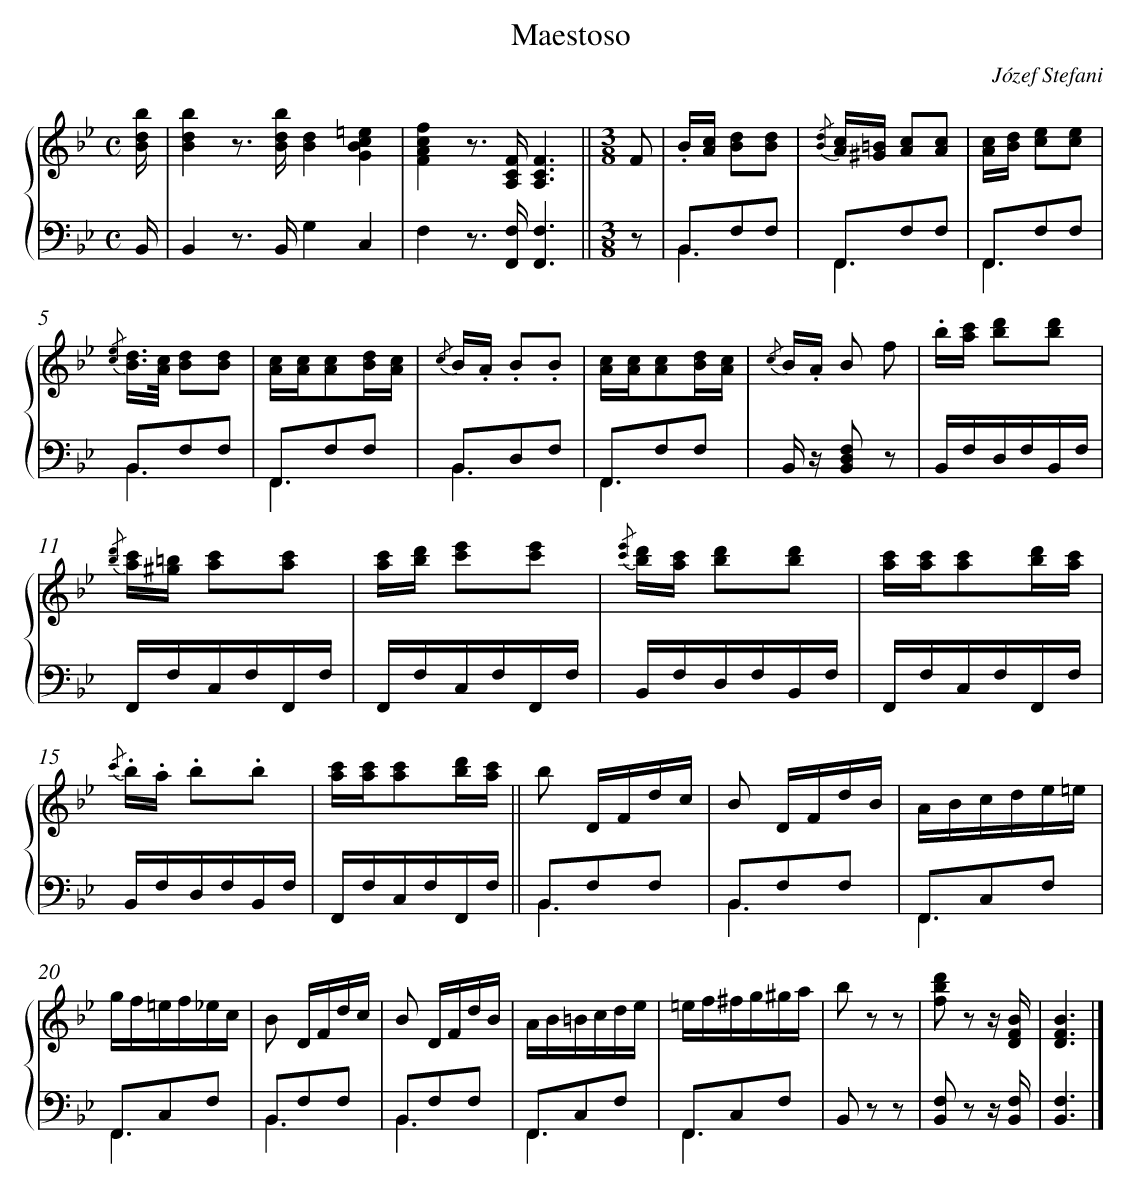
X:1
T: Maestoso
C: Józef Stefani
L: 1/16
M: C
%%staves {1 2}
V: 1 clef=treble
V: 2 clef=bass
K: Bb
[V:1] [bdB] [I:setbarnb 1]|
[V:2] B,, |
[V:1] [b4d4B4]z2> [b2d2B2][d4B4][=e4c4B4G4] |
[V:2] B,,4z2> B,,2G,4C,4 |
[V:1] [f4c4A4F4]z2> [F2C2A,2][F6C6A,6] ||
[V:2] F,4z2> [F,2F,,2][F,6F,,6] ||
[V:1] [M:3/8]F2 |
[V:2] [M:3/8]z2 |
[V:1] .B[cA] [d2B2][d2B2] |
[V:2] B,,2F,2F,2 & B,,6 |
[V:1] {/[dB]} [cA][=B^G] [c2A2][c2A2] |
[V:2] F,,2F,2F,2 & F,,6 |
[V:1] [cA][dB] [e2c2][e2c2] |
[V:2] F,,2F,2F,2 & F,,6 |
[V:1] {/[ec]} [dB]>[cA] [d2B2][d2B2] |
[V:2] B,,2F,2F,2 & B,,6 |
[V:1] [cA][cA][c2A2][dB][cA] |
[V:2] F,,2F,2F,2 & F,,6 |
[V:1] {/c} B.A .B2.B2 |
[V:2] B,,2D,2F,2 & B,,6 |
[V:1] [cA][cA][c2A2][dB][cA] |
[V:2] F,,2F,2F,2 & F,,6 |
[V:1] {/c} B.A B2 f2 |
[V:2] B,, z [F,2D,2B,,2] z2 |
[V:1] .b[c'a] [d'2b2][d'2b2] |
[V:2] B,,F,D,F,B,,F, |
[V:1] {/[d'b]} [c'a][=b^g] [c'2a2][c'2a2] |
[V:2] F,,F,C,F,F,,F, |
[V:1] [c'a][d'b] [e'2c'2][e'2c'2] |
[V:2] F,,F,C,F,F,,F, |
[V:1] {/[e'c']} [d'b][c'a] [d'2b2][d'2b2] |
[V:2] B,,F,D,F,B,,F, |
[V:1] [c'a][c'a][c'2a2][d'b][c'a] |
[V:2] F,,F,C,F,F,,F, |
[V:1] {/c'} .b.a .b2.b2 |
[V:2] B,,F,D,F,B,,F, |
[V:1] [c'a][c'a][c'2a2][d'b][c'a] ||
[V:2] F,,F,C,F,F,,F, ||
[V:1] b2 DFdc |
[V:2] B,,2F,2F,2 & B,,6 |
[V:1] B2 DFdB |
[V:2] B,,2F,2F,2 & B,,6 |
[V:1] ABcde=e |
[V:2] F,,2C,2F,2 & F,,6 |
[V:1] gf=ef_ec |
[V:2] F,,2C,2F,2 & F,,6 |
[V:1] B2 DFdc |
[V:2] B,,2F,2F,2 & B,,6 |
[V:1] B2 DFdB |
[V:2] B,,2F,2F,2 & B,,6 |
[V:1] AB=Bcde |
[V:2] F,,2C,2F,2 & F,,6 |
[V:1] =ef^fg^ga |
[V:2] F,,2C,2F,2 & F,,6 |
[V:1] b2 z2 z2 |
[V:2] B,,2 z2 z2 |
[V:1] [d'2b2f2] z2 z [BFD] |
[V:2] [F,2B,,2] z2 z [F,B,,] |
[V:1] [B6F6D6] |]
[V:2] [F,6B,,6] |]
